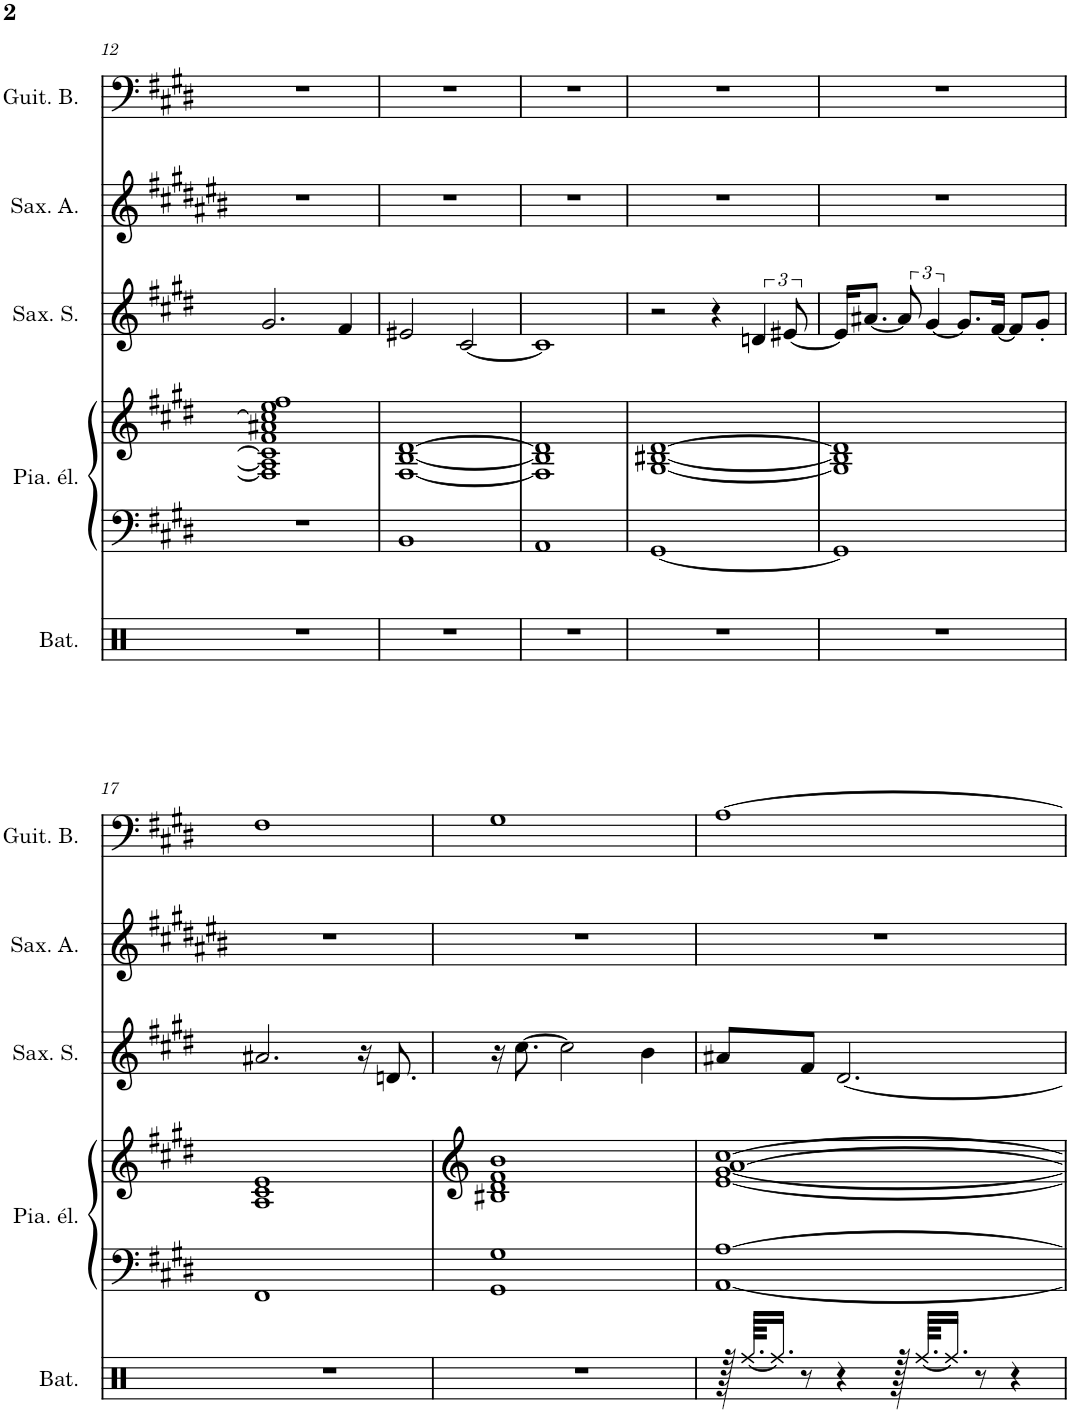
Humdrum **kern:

**kern	**kern	**kern	**kern	**kern	**kern
*part5	*part4	*part4	*part3	*part2	*part1
*staff6	*staff5	*staff4	*staff3	*staff2	*staff1
*I"Batterie	*I"Piano électrique	*	*I"Saxophone Soprano	*I"Saxophone Alto	*I"Guitare Basse
*I'Bat.	*I'Pia. él.	*	*I'Sax. S.	*I'Sax. A.	*I'Guit. B.
!!LO:PB:g=z
*clefX	*clefF4	*clefG2	*clefG2	*clefG2	*clefF4
*	*	*	*Trd1c2	*Trd5c9	*Trd7c12
*k[]	*k[f#c#g#d#]	*k[f#c#g#d#]	*k[f#c#g#d#]	*k[f#c#g#d#a#e#b#]	*k[f#c#g#d#]
*M4/4	*M4/4	*M4/4	*M4/4	*M4/4	*M4/4
=12	=12	=12	=12	=12	=12
1r	1r	1F#] 1A#] 1c#] 1f# 1a#X 1cc#] 1ee 1ff#	2.g#/	1r	1r
.	.	.	4f#/	.	.
=13	=13	=13	=13	=13	=13
1r	1BB	[1F# [1B [1d#	2e#X/	1r	1r
.	.	.	[2c#/	.	.
=14	=14	=14	=14	=14	=14
1r	1AA	1F#] 1B] 1d#]	1c#]	1r	1r
=15	=15	=15	=15	=15	=15
1r	[1GG#	[1G# [1B#X [1d#	2r	1r	1r
.	.	.	4r	.	.
.	.	.	6dn/	.	.
.	.	.	[12e#X/	.	.
=16	=16	=16	=16	=16	=16
1r	1GG#]	1G#] 1B#] 1d#]	16e#/KL]	1r	1r
.	.	.	[8.a#X/J	.	.
.	.	.	12a#/]	.	.
.	.	.	[6g#/	.	.
.	.	.	8.g#/L]	.	.
.	.	.	[16f#/Jk	.	.
.	.	.	8f#/L]	.	.
.	.	.	8g#'/J	.	.
!!LO:LB:g=z
=17	=17	=17	=17	=17	=17
1r	1FF#	1A 1c# 1e	2.a#X/	1r	1F#
.	.	.	16r	.	.
.	.	.	8.dn/	.	.
=18	=18	=18	=18	=18	=18
1r	1GG# 1G#	1B#X 1d# 1f# 1b	16r	1r	1G#
.	.	.	[8.cc#\	.	.
.	.	.	2cc#\]	.	.
.	.	.	4b\	.	.
=19	=19	=19	=19	=19	=19
128r	[1AA [1A	[1e [1g# [1a [1cc#	8a#X/L	1r	[1A
[64.Rff/KKLL	.	.	.	.	.
16.Rff/JJ]	.	.	.	.	.
8r	.	.	8f#/J	.	.
4r	.	.	[2.d#/	.	.
128r	.	.	.	.	.
[64.Rff/KKLL	.	.	.	.	.
16.Rff/JJ]	.	.	.	.	.
8r	.	.	.	.	.
4r	.	.	.	.	.
=	=	=	=	=	=
*-	*-	*-	*-	*-	*-
